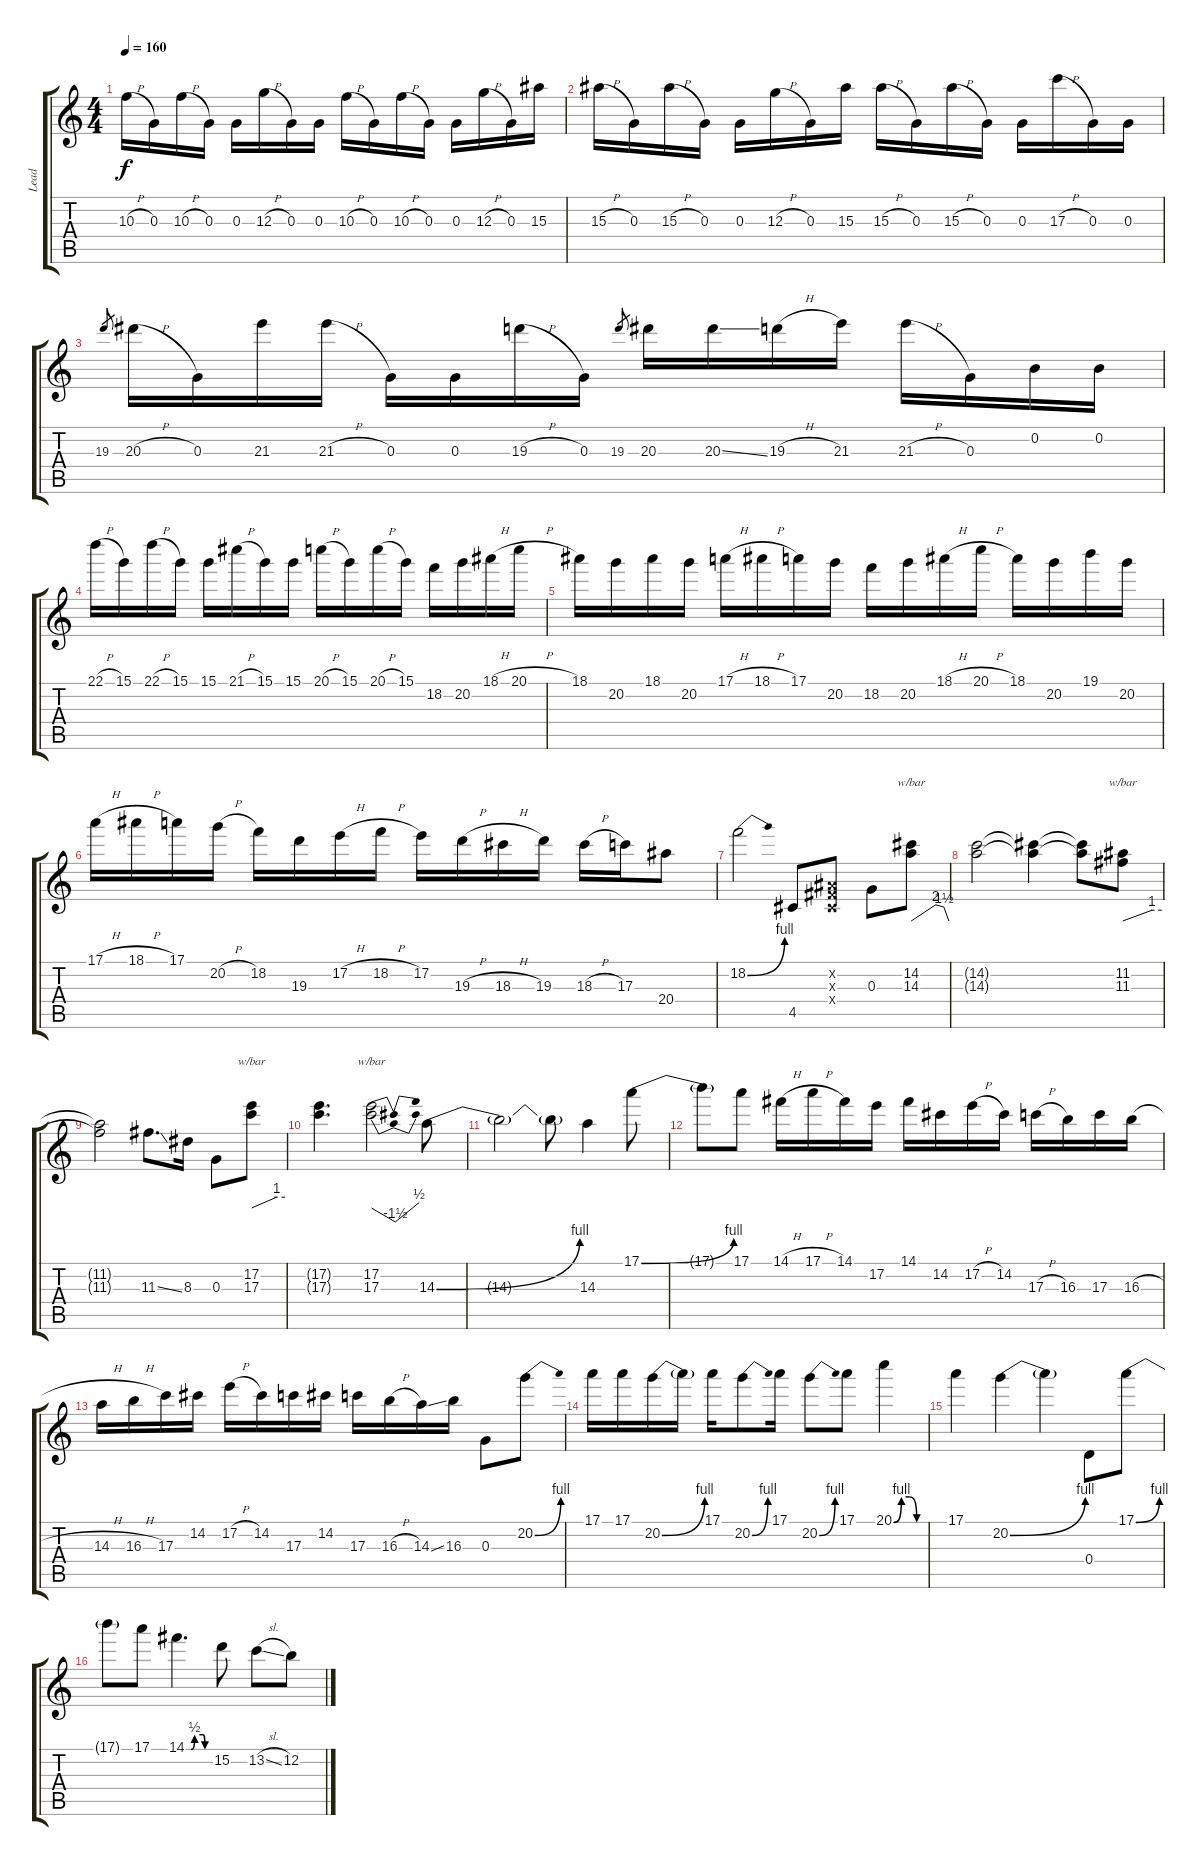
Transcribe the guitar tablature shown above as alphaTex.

\track ("Lead" "Lead") {instrument distortionguitar}
\staff {score tabs}
\tuning (E4 B3 G3 D3 A2 E2) {hide}
\ts (4 4)
\tempo 160
\clef g2
\ks c
10.3{h}.16{dy f} 0.3.16 10.3{h}.16 0.3.16 0.3.16 12.3{h}.16 0.3.16 0.3.16 10.3{h}.16 0.3.16 10.3{h}.16 0.3.16 0.3.16 12.3{h}.16 0.3.16 15.3.16 |
15.3{h}.16 0.3.16 15.3{h}.16 0.3.16 0.3.16 12.3{h}.16 0.3.16 15.3.16 15.3{h}.16 0.3.16 15.3{h}.16 0.3.16 0.3.16 17.3{h}.16 0.3.16 0.3.16 |
19.3.8{gr} 20.3{h}.16 0.3.16 21.3.16 21.3{h}.16 0.3.16 0.3.16 19.3{h}.16 0.3.16 19.3.8{gr} 20.3.16 20.3{ss}.16 19.3{h}.16 21.3.16 21.3{h}.16 0.3.16 0.2.16 0.2.16 |
22.1{h}.16 15.1.16 22.1{h}.16 15.1.16 15.1.16 21.1{h}.16 15.1.16 15.1.16 20.1{h}.16 15.1.16 20.1{h}.16 15.1.16 18.2.16 20.2.16 18.1{h}.16 20.1{h}.16 |
18.1.16 20.2.16 18.1.16 20.2.16 17.1{h}.16 18.1{h}.16 17.1.16 20.2.16 18.2.16 20.2.16 18.1{h}.16 20.1{h}.16 18.1.16 20.2.16 19.1.16 20.2.16 |
17.1{h}.16 18.1{h}.16 17.1.16 20.2{h}.16 18.2.16 19.3.16 17.2{h}.16 18.2{h}.16 17.2.16 19.3{h}.16 18.3{h}.16 19.3.16 18.3{h}.16 17.3.16 20.4.8 |
18.2{be (bend 0 0 60 4)}.2 4.5.8 (-1.2{x} -1.3{x} -1.4{x}).8 0.3.8 (14.2 14.3).8{tbe (custom default 0 0 39 8 52 6 60 0)} |
(14.2{t} 14.3{t}).2 (14.2{t} 14.3{t}).4 (14.2{t} 14.3{t}).8 (11.2 11.3).8{tbe (custom default 0 0 45 4 60 4)} |
(11.2{t} 11.3{t}).2 11.3{ss}.8{d} 8.3.16 0.3.8 (17.2 17.3).8{tbe (custom default 0 0 45 4 60 4)} |
(17.2{t} 17.3{t}).4{d} (17.2 17.3).2{tbe (dip default 0 0 10 -6 60 2)} 14.3{be (bend 0 0 60 4)}.8 |
14.3{t}.2 14.3{t}.8 14.3.4 17.1{be (bend 0 0 60 4)}.8 |
17.1{t}.8 17.1.8 14.1{h}.16 17.1{h}.16 14.1.16 17.2.16 14.1.16 14.2.16 17.2{h}.16 14.2.16 17.3{h}.16 16.3.16 17.3.16 16.3{h}.16 |
14.3{h}.16 16.3{h}.16 17.3.16 14.2.16 17.2{h}.16 14.2.16 17.3.16 14.2.16 17.3.16 16.3{h}.16 14.3{ss}.16 16.3.16 0.3.8 20.2{be (bend 0 0 60 4)}.8 |
17.1.16 17.1.16 20.2{be (bend 0 0 60 4)}.16 20.2{t}.16 17.1.16 20.2{be (bend 0 0 60 4)}.8 17.1.16 20.2{be (bend 0 0 60 4)}.8 17.1.8 20.1{be (custom 0 0 15 4 30 4 45 0 60 0)}.4 |
17.1.4 20.2{be (bend 0 0 60 4)}.4 20.2{t}.4 0.4.8 17.1{be (bend 0 0 60 4)}.8 |
17.1{t}.8 17.1.8 14.1{be (custom 0 0 12 0 21 2 42 2 47 0 60 0)}.4{d} 15.2.8 13.2{sl}.8 12.2.8
